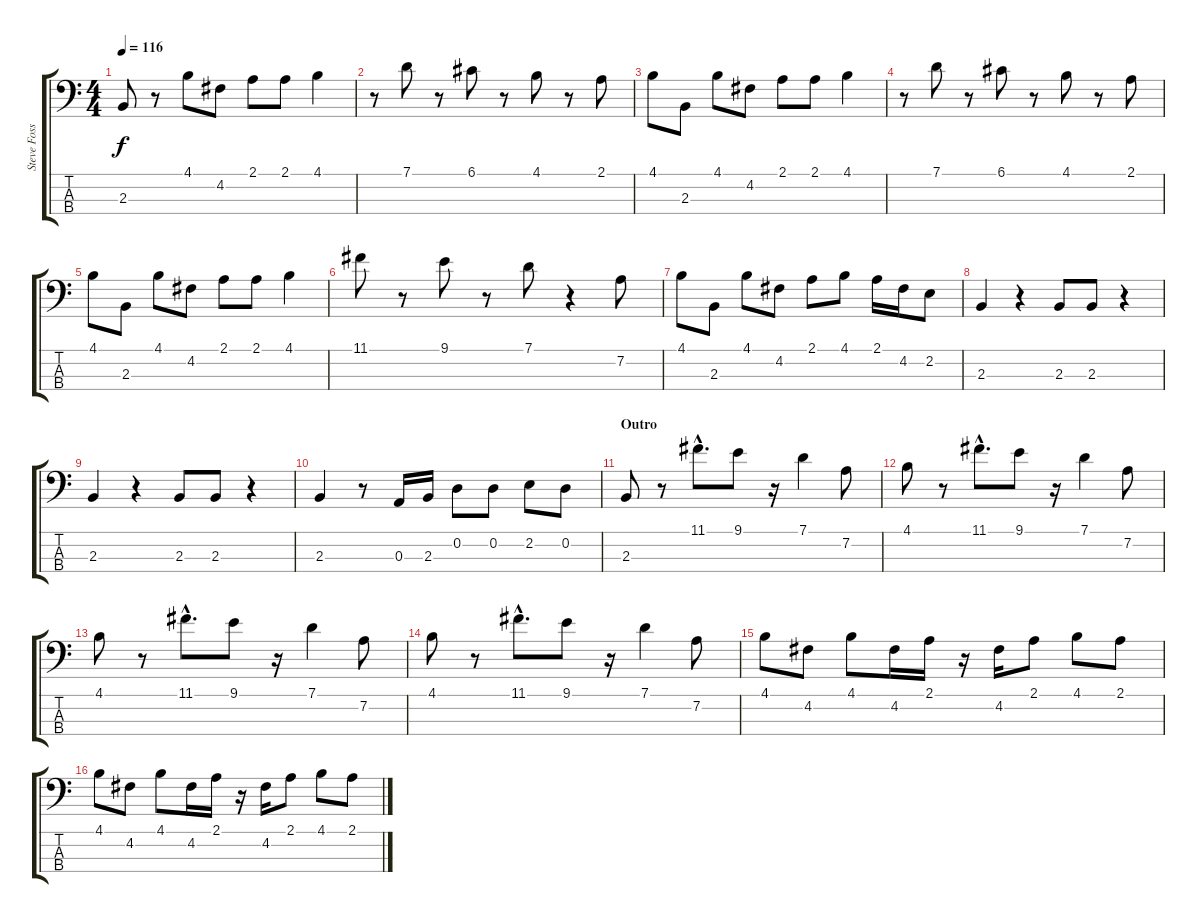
\track ("Steve Fossen" "Steve Foss") {instrument electricbassfinger}
\staff {score tabs}
\tuning (G2 D2 A1 E1) {hide}
\ts (4 4)
\tempo 116
\clef f4
\ks c
2.3.8{dy f} r.8 4.1.8 4.2.8 2.1.8 2.1.8 4.1.4 |
r.8 7.1.8 r.8 6.1.8 r.8 4.1.8 r.8 2.1.8 |
4.1.8 2.3.8 4.1.8 4.2.8 2.1.8 2.1.8 4.1.4 |
r.8 7.1.8 r.8 6.1.8 r.8 4.1.8 r.8 2.1.8 |
4.1.8 2.3.8 4.1.8 4.2.8 2.1.8 2.1.8 4.1.4 |
11.1.8 r.8 9.1.8 r.8 7.1.8 r.4 7.2.8 |
4.1.8 2.3.8 4.1.8 4.2.8 2.1.8 4.1.8 2.1.16 4.2.16 2.2.8 |
2.3.4 r.4 2.3.8 2.3.8 r.4 |
2.3.4 r.4 2.3.8 2.3.8 r.4 |
2.3.4 r.8 0.3.16 2.3.16 0.2.8 0.2.8 2.2.8 0.2.8 |
\section ("" "Outro")
2.3.8 r.8 11.1{hac}.8{d} 9.1.8 r.16 7.1.4 7.2.8 |
4.1.8 r.8 11.1{hac}.8{d} 9.1.8 r.16 7.1.4 7.2.8 |
4.1.8 r.8 11.1{hac}.8{d} 9.1.8 r.16 7.1.4 7.2.8 |
4.1.8 r.8 11.1{hac}.8{d} 9.1.8 r.16 7.1.4 7.2.8 |
4.1.8 4.2.8 4.1.8 4.2.16 2.1.16 r.16 4.2.16 2.1.8 4.1.8 2.1.8 |
4.1.8 4.2.8 4.1.8 4.2.16 2.1.16 r.16 4.2.16 2.1.8 4.1.8 2.1.8
